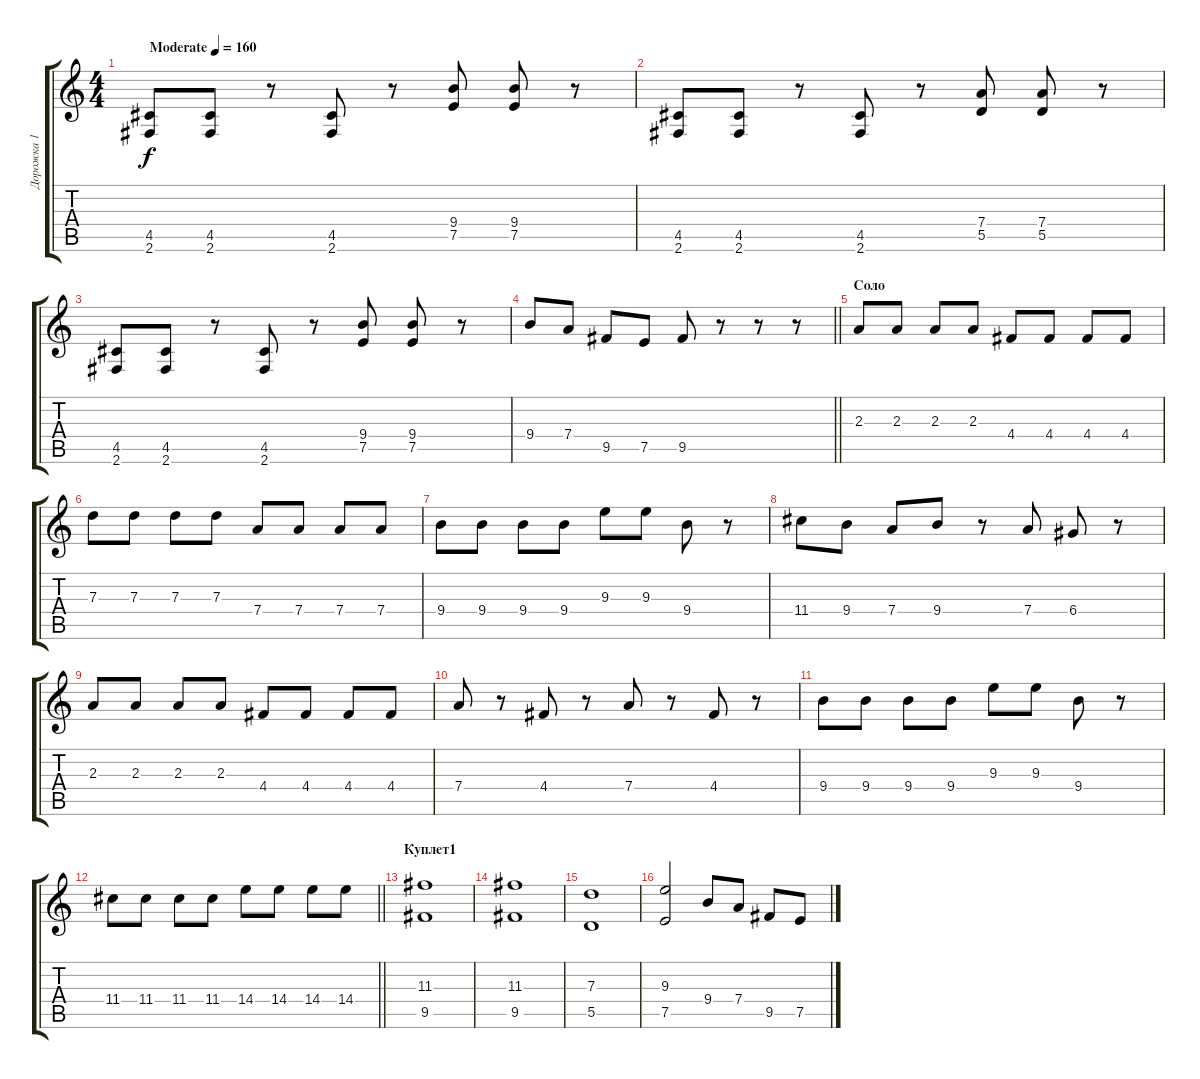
\track ("Дорожка 1" "Дорожка 1") {instrument distortionguitar bank 71}
\staff {score tabs}
\tuning (E4 B3 G3 D3 A2 E2) {hide}
\ts (4 4)
\tempo (160 "Moderate")
\clef g2
\ks c
(4.5 2.6).8{dy f instrument distortionguitar} (4.5 2.6).8 r.8 (4.5 2.6).8 r.8 (9.4 7.5).8 (9.4 7.5).8 r.8 |
(4.5 2.6).8 (4.5 2.6).8 r.8 (4.5 2.6).8 r.8 (7.4 5.5).8 (7.4 5.5).8 r.8 |
(4.5 2.6).8 (4.5 2.6).8 r.8 (4.5 2.6).8 r.8 (9.4 7.5).8 (9.4 7.5).8 r.8 |
\barLineRight lightlight
9.4.8 7.4.8 9.5.8 7.5.8 9.5.8 r.8 r.8 r.8 |
\section ("" "Соло")
2.3.8 2.3.8 2.3.8 2.3.8 4.4.8 4.4.8 4.4.8 4.4.8 |
7.3.8 7.3.8 7.3.8 7.3.8 7.4.8 7.4.8 7.4.8 7.4.8 |
9.4.8 9.4.8 9.4.8 9.4.8 9.3.8 9.3.8 9.4.8 r.8 |
11.4.8 9.4.8 7.4.8 9.4.8 r.8 7.4.8 6.4.8 r.8 |
2.3.8 2.3.8 2.3.8 2.3.8 4.4.8 4.4.8 4.4.8 4.4.8 |
7.4.8 r.8 4.4.8 r.8 7.4.8 r.8 4.4.8 r.8 |
9.4.8 9.4.8 9.4.8 9.4.8 9.3.8 9.3.8 9.4.8 r.8 |
\barLineRight lightlight
11.4.8 11.4.8 11.4.8 11.4.8 14.4.8 14.4.8 14.4.8 14.4.8 |
\section ("" "Куплет1")
(11.3 9.5).1 |
(11.3 9.5).1 |
(7.3 5.5).1 |
(9.3 7.5).2 9.4.8 7.4.8 9.5.8 7.5.8
